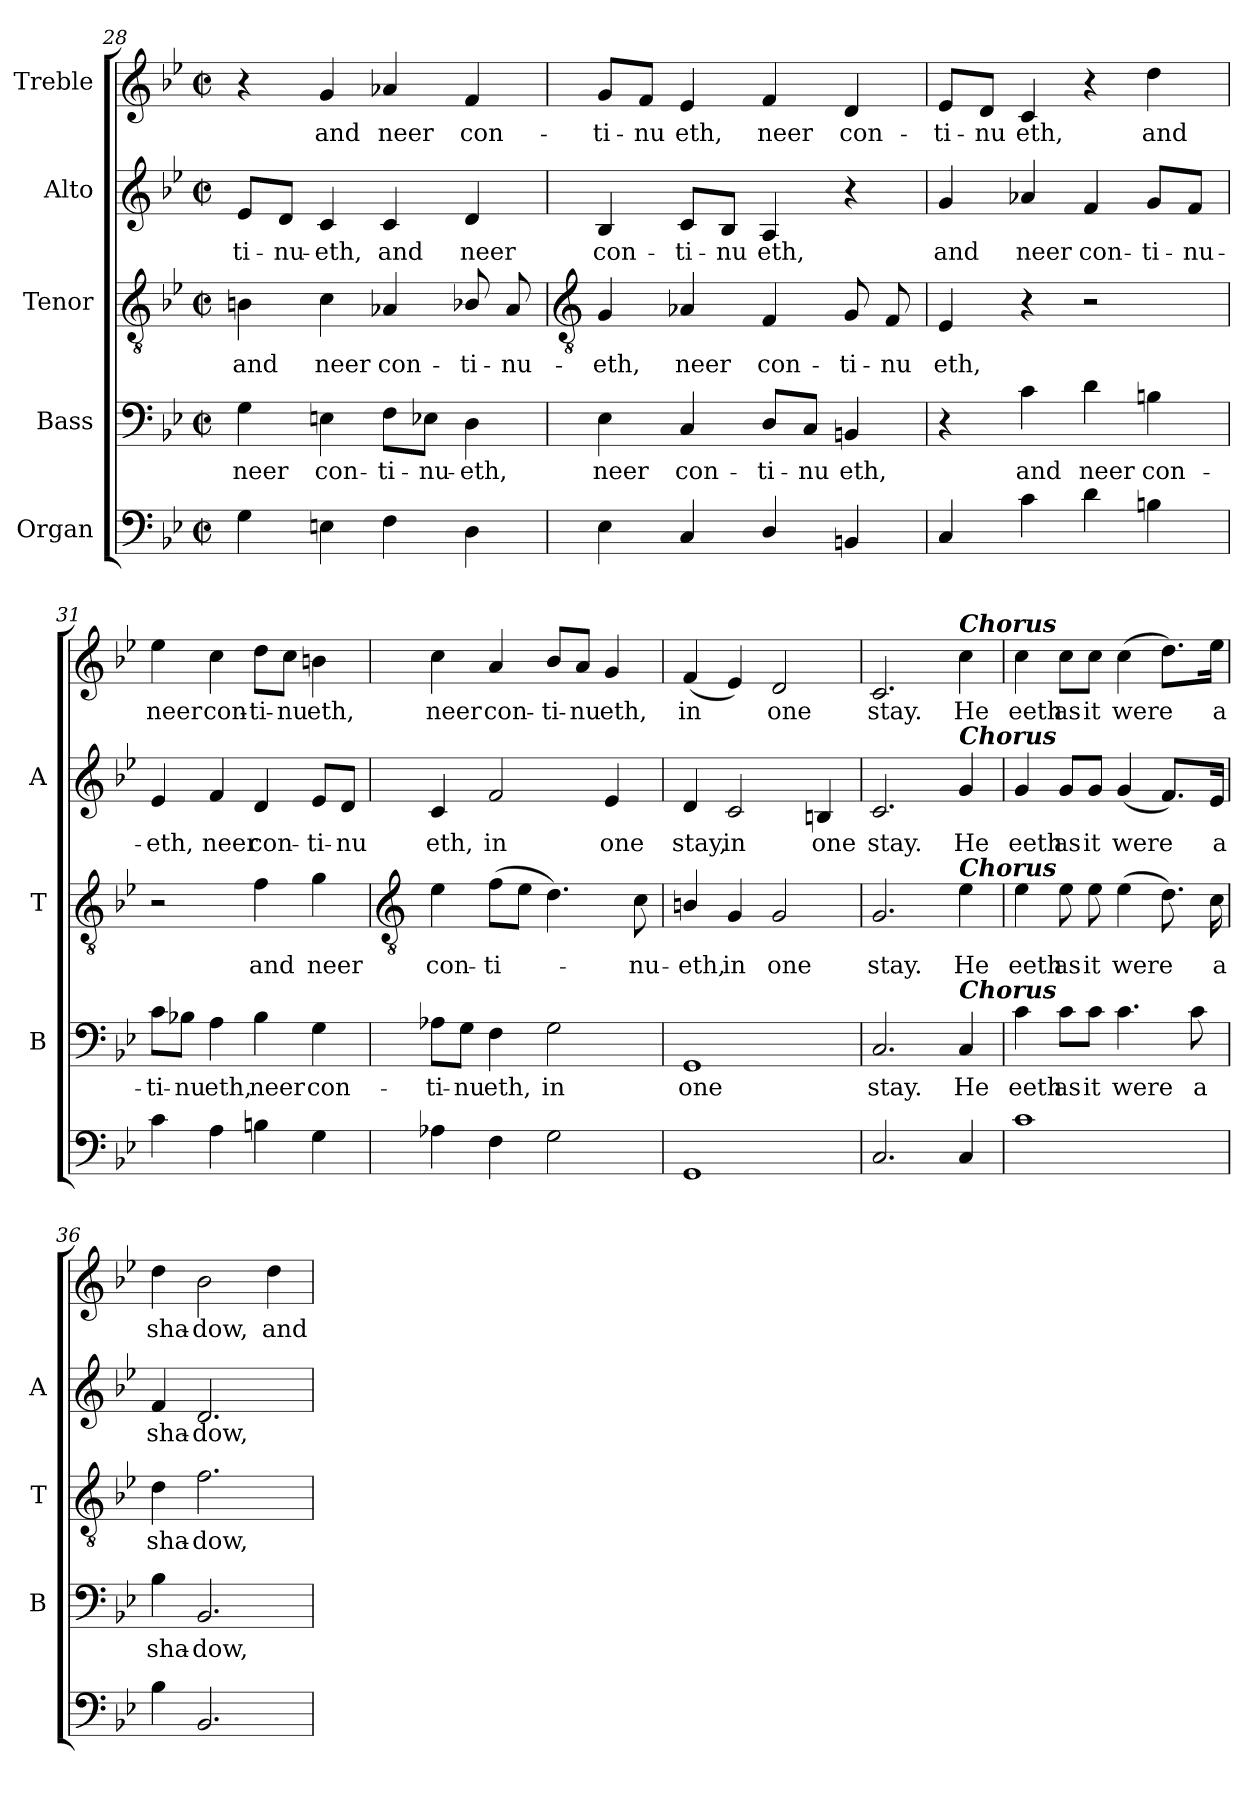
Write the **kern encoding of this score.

**kern	**kern	**text	**kern	**text	**kern	**text	**kern	**text
*part5	*part4	*part4	*part3	*part3	*part2	*part2	*part1	*part1
*staff5	*staff4	*staff4	*staff3	*staff3	*staff2	*staff2	*staff1	*staff1
*I"Organ	*I"Bass	*	*I"Tenor	*	*I"Alto	*	*I"Treble	*
*	*I'B	*	*I'T	*	*I'A	*	*	*
*clefF4	*clefF4	*	*clefGv2	*	*clefG2	*	*clefG2	*
*k[b-e-]	*k[b-e-]	*	*k[b-e-]	*	*k[b-e-]	*	*k[b-e-]	*
*B-:	*B-:	*	*B-:	*	*B-:	*	*B-:	*
*M2/2	*M2/2	*	*M2/2	*	*M2/2	*	*M2/2	*
*met(c|)	*met(c|)	*	*met(c|)	*	*met(c|)	*	*met(c|)	*
=28	=28	=28	=28	=28	=28	=28	=28	=28
!	!	!LO:LY:b	!	!LO:LY:b	!	!LO:LY:b	!	!
4G	4G	neer	4Bn	and	8e-/L	-ti-	4r	.
!	!	!	!	!	!	!LO:LY:b	!	!
.	.	.	.	.	8d/J	-nu-	.	.
!	!	!LO:LY:b	!	!LO:LY:b	!	!LO:LY:b	!	!LO:LY:b
4En	4En	con-	4c	neer	4c	-eth,	4g	and
!	!	!LO:LY:b	!	!LO:LY:b	!	!LO:LY:b	!	!LO:LY:b
4F	8F\L	-ti-	4A-X	con-	4c	and	4a-X	neer
!	!	!LO:LY:b	!	!	!	!	!	!
.	8E-X\J	-nu-	.	.	.	.	.	.
!	!	!LO:LY:b	!	!LO:LY:b	!	!LO:LY:b	!	!LO:LY:b
4D	4D	-eth,	8B-X/	-ti-	4d	neer	4f	con-
!	!	!	!	!LO:LY:b	!	!	!	!
.	.	.	8A-	-nu-	.	.	.	.
!!LO:LB:g=z
=29	=29	=29	=29	=29	=29	=29	=29	=29
*	*	*	*clefGv2	*	*	*	*	*
!	!	!LO:LY:b	!	!LO:LY:b	!	!LO:LY:b	!	!LO:LY:b
4E-	4E-	neer	4G	-eth,	4B-	con-	8g/L	-ti-
!	!	!	!	!	!	!	!	!LO:LY:b
.	.	.	.	.	.	.	8f/J	-nu
!	!	!LO:LY:b	!	!LO:LY:b	!	!LO:LY:b	!	!LO:LY:b
4C	4C	con-	4A-X	neer	8c/L	-ti-	4e-	-eth,
!	!	!	!	!	!	!LO:LY:b	!	!
.	.	.	.	.	8B-/J	-nu	.	.
!	!	!LO:LY:b	!	!LO:LY:b	!	!LO:LY:b	!	!LO:LY:b
4D/	8D/L	-ti-	4F	con-	4A	-eth,	4f	neer
!	!	!LO:LY:b	!	!	!	!	!	!
.	8C/J	-nu	.	.	.	.	.	.
!	!	!LO:LY:b	!	!LO:LY:b	!	!	!	!LO:LY:b
4BBn	4BBn	-eth,	8G	-ti-	4r	.	4d	con-
!	!	!	!	!LO:LY:b	!	!	!	!
.	.	.	8F	-nu	.	.	.	.
=30	=30	=30	=30	=30	=30	=30	=30	=30
!	!	!	!	!LO:LY:b	!	!LO:LY:b	!	!LO:LY:b
4C	4r	.	4E-	-eth,	4g	and	8e-/L	-ti-
!	!	!	!	!	!	!	!	!LO:LY:b
.	.	.	.	.	.	.	8d/J	-nu
!	!	!LO:LY:b	!	!	!	!LO:LY:b	!	!LO:LY:b
4c	4c	and	4r	.	4a-X	neer	4c	-eth,
!	!	!LO:LY:b	!	!	!	!LO:LY:b	!	!
4d	4d	neer	2r	.	4f	con-	4r	.
!	!	!LO:LY:b	!	!	!	!LO:LY:b	!	!LO:LY:b
4Bn	4Bn	con-	.	.	8g/L	-ti-	4dd	and
!	!	!	!	!	!	!LO:LY:b	!	!
.	.	.	.	.	8f/J	-nu-	.	.
=31	=31	=31	=31	=31	=31	=31	=31	=31
!	!	!LO:LY:b	!	!	!	!LO:LY:b	!	!LO:LY:b
4c	8c\L	-ti-	2r	.	4e-	-eth,	4ee-	neer
!	!	!LO:LY:b	!	!	!	!	!	!
.	8B-X\J	-nu	.	.	.	.	.	.
!	!	!LO:LY:b	!	!	!	!LO:LY:b	!	!LO:LY:b
4A	4A	-eth,	.	.	4f	neer	4cc	con-
!	!	!LO:LY:b	!	!LO:LY:b	!	!LO:LY:b	!	!LO:LY:b
4Bn	4B-	neer	4f	and	4d	con-	8dd\L	-ti-
!	!	!	!	!	!	!	!	!LO:LY:b
.	.	.	.	.	.	.	8cc\J	-nu
!	!	!LO:LY:b	!	!LO:LY:b	!	!LO:LY:b	!	!LO:LY:b
4G	4G	con-	4g	neer	8e-/L	-ti-	4bn	-eth,
!	!	!	!	!	!	!LO:LY:b	!	!
.	.	.	.	.	8d/J	-nu	.	.
!!LO:LB:g=z
=32	=32	=32	=32	=32	=32	=32	=32	=32
*	*	*	*clefGv2	*	*	*	*	*
!	!	!LO:LY:b	!	!LO:LY:b	!	!LO:LY:b	!	!LO:LY:b
4A-X	8A-X\L	-ti-	4e-	con-	4c	-eth,	4cc	neer
!	!	!LO:LY:b	!	!	!	!	!	!
.	8G\J	-nu	.	.	.	.	.	.
!	!	!LO:LY:b	!	!LO:LY:b	!	!LO:LY:b	!	!LO:LY:b
4F	4F	-eth,	(>8fL	-ti-	2f	in	4a	con-
.	.	.	8e-J	.	.	.	.	.
!	!	!LO:LY:b	!	!	!	!	!	!LO:LY:b
2G	2G	in	4.d)	.	.	.	8b-/L	-ti-
!	!	!	!	!	!	!	!	!LO:LY:b
.	.	.	.	.	.	.	8a/J	-nu
!	!	!	!	!	!	!LO:LY:b	!	!LO:LY:b
.	.	.	.	.	4e-	one	4g	-eth,
!	!	!	!	!LO:LY:b	!	!	!	!
.	.	.	8c	nu-	.	.	.	.
=33	=33	=33	=33	=33	=33	=33	=33	=33
!	!	!LO:LY:b	!	!LO:LY:b	!	!LO:LY:b	!	!LO:LY:b
1GG	1GG	one	4Bn/	-eth,	4d	stay,	(<4f	in
!	!	!	!	!LO:LY:b	!	!LO:LY:b	!	!
.	.	.	4G	in	2c	in	4e-)	.
!	!	!	!	!LO:LY:b	!	!	!	!LO:LY:b
.	.	.	2G	one	.	.	2d	one
!	!	!	!	!	!	!LO:LY:b	!	!
.	.	.	.	.	4Bn	one	.	.
=34	=34	=34	=34	=34	=34	=34	=34	=34
!	!	!LO:LY:b	!	!LO:LY:b	!	!LO:LY:b	!	!LO:LY:b
2.C	2.C	stay.	2.G	stay.	2.c	stay.	2.c	stay.
!	!	!	!	!	!	!	!LO:TX:a:Bi:t=Chorus	!
!	!	!	!	!	!LO:TX:a:Bi:t=Chorus	!	!	!
!	!	!	!LO:TX:a:Bi:t=Chorus	!	!	!	!	!
!	!LO:TX:a:Bi:t=Chorus	!	!	!	!	!	!	!
!	!	!LO:LY:b	!	!LO:LY:b	!	!LO:LY:b	!	!LO:LY:b
4C	4C	He	4e-	He	4g	He	4cc	He
=35	=35	=35	=35	=35	=35	=35	=35	=35
!	!	!LO:LY:b	!	!LO:LY:b	!	!LO:LY:b	!	!LO:LY:b
1c	4c	eeth	4e-	eeth	4g	eeth	4cc	eeth
!	!	!LO:LY:b	!	!LO:LY:b	!	!LO:LY:b	!	!LO:LY:b
.	8c\L	as	8e-	as	8g/L	as	8cc\L	as
!	!	!LO:LY:b	!	!LO:LY:b	!	!LO:LY:b	!	!LO:LY:b
.	8c\J	it	8e-	it	8g/J	it	8cc\J	it
!	!	!LO:LY:b	!	!LO:LY:b	!	!LO:LY:b	!	!LO:LY:b
.	4.c	were	(>4e-	were	(<4g	were	(>4cc	were
.	.	.	8.d)	.	8.f/L)	.	8.dd\L)	.
!	!	!LO:LY:b	!	!	!	!	!	!
.	8c	a	.	.	.	.	.	.
!	!	!	!	!LO:LY:b	!	!LO:LY:b	!	!LO:LY:b
.	.	.	16c	a	16e-/Jk	a	16ee-\Jk	a
=36	=36	=36	=36	=36	=36	=36	=36	=36
!	!	!LO:LY:b	!	!LO:LY:b	!	!LO:LY:b	!	!LO:LY:b
4B-	4B-	sha-	4d	sha-	4f	sha-	4dd	sha-
!	!	!LO:LY:b	!	!LO:LY:b	!	!LO:LY:b	!	!LO:LY:b
2.BB-	2.BB-	-dow,	2.f	-dow,	2.d	-dow,	2b-	-dow,
!	!	!	!	!	!	!	!	!LO:LY:b
.	.	.	.	.	.	.	4dd	and
=	=	=	=	=	=	=	=	=
*-	*-	*-	*-	*-	*-	*-	*-	*-
